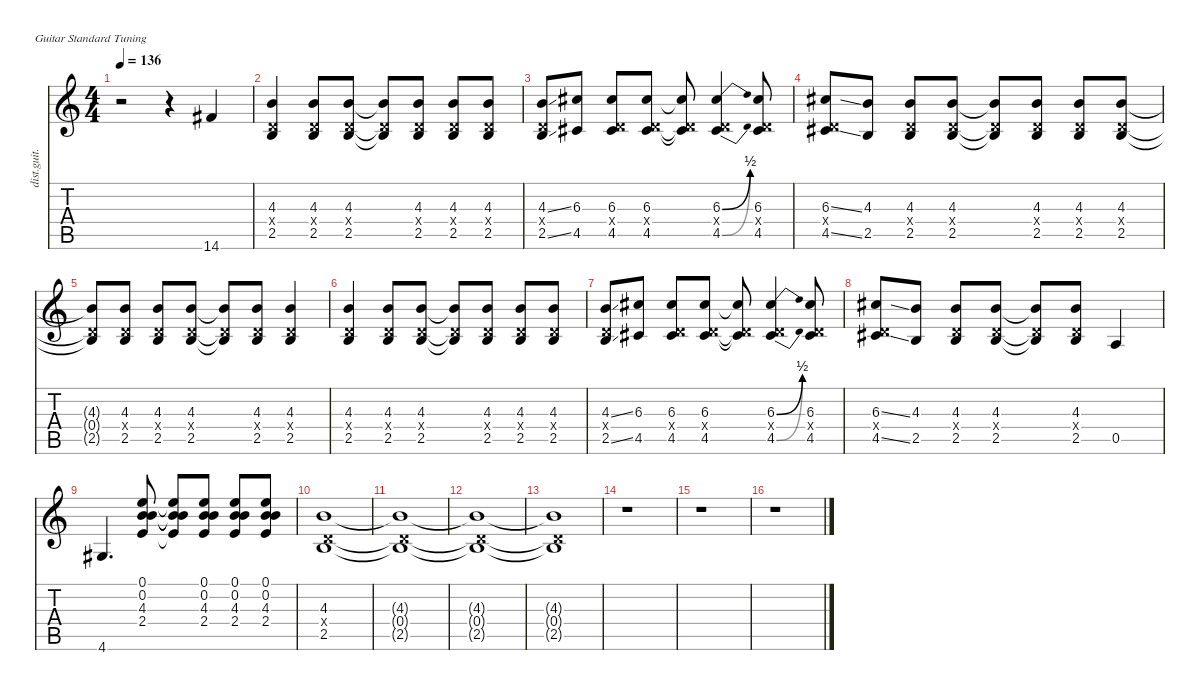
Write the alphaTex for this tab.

\defaultSystemsLayout 4
\hideDynamics
\bracketExtendMode nobrackets
\otherSystemsTrackNameOrientation horizontal
\track ("Guitar 1" "dist.guit.") {instrument distortionguitar}
\staff {score tabs}
\tuning (E4 B3 G3 D3 A2 E2)
\ts (4 4)
\tempo 136
\clef g2
\ks c
r.2{dy f instrument distortionguitar beam Down} r.4{beam Down} 14.6{acc #}.4{beam Up} |
(4.3 0.4{x} 2.5).4{beam Up} (4.3 0.4{x} 2.5).8{beam Up} (4.3 0.4{x} 2.5).8{beam Up} (4.3{t} 0.4{x t} 2.5{t}).8{beam Up} (4.3 0.4{x} 2.5).8{beam Up} (4.3 0.4{x} 2.5).8{beam Up} (4.3 0.4{x} 2.5).8{beam Up} |
(4.3{ss} 0.4{x} 2.5{ss}).8{beam Up} (6.3{acc #} 4.5{acc #}).8{beam Up} (6.3{acc #} 0.4{x} 4.5{acc #}).8{beam Up} (6.3{acc #} 0.4{x} 4.5{acc #}).8{beam Up} (6.3{t acc #} 0.4{x t} 4.5{t acc #}).8{beam Up} (6.3{be (bend 0 0 30 2) acc #} 0.4{x} 4.5{be (bend 0 0 30 2) acc #}).4{beam Up} (6.3{acc #} 0.4{x} 4.5{acc #}).8{beam Up} |
(6.3{ss acc #} 0.4{x} 4.5{ss acc #}).8{beam Up} (4.3 2.5).8{beam Up} (4.3 0.4{x} 2.5).8{beam Up} (4.3 0.4{x} 2.5).8{beam Up} (4.3{t} 0.4{x t} 2.5{t}).8{beam Up} (4.3 0.4{x} 2.5).8{beam Up} (4.3 0.4{x} 2.5).8{beam Up} (4.3 0.4{x} 2.5).8{beam Up} |
(4.3{t} 0.4{x t} 2.5{t}).8{beam Up} (4.3 0.4{x} 2.5).8{beam Up} (4.3 0.4{x} 2.5).8{beam Up} (4.3 0.4{x} 2.5).8{beam Up} (4.3{t} 0.4{x t} 2.5{t}).8{beam Up} (4.3 0.4{x} 2.5).8{beam Up} (4.3 0.4{x} 2.5).4{beam Up} |
(4.3 0.4{x} 2.5).4{beam Up} (4.3 0.4{x} 2.5).8{beam Up} (4.3 0.4{x} 2.5).8{beam Up} (4.3{t} 0.4{x t} 2.5{t}).8{beam Up} (4.3 0.4{x} 2.5).8{beam Up} (4.3 0.4{x} 2.5).8{beam Up} (4.3 0.4{x} 2.5).8{beam Up} |
(4.3{ss} 0.4{x} 2.5{ss}).8{beam Up} (6.3{acc #} 4.5{acc #}).8{beam Up} (6.3{acc #} 0.4{x} 4.5{acc #}).8{beam Up} (6.3{acc #} 0.4{x} 4.5{acc #}).8{beam Up} (6.3{t acc #} 0.4{x t} 4.5{t acc #}).8{beam Up} (6.3{be (bend 0 0 30 2) acc #} 0.4{x} 4.5{be (bend 0 0 30 2) acc #}).4{beam Up} (6.3{acc #} 0.4{x} 4.5{acc #}).8{beam Up} |
(6.3{ss acc #} 0.4{x} 4.5{ss acc #}).8{beam Up} (4.3 2.5).8{beam Up} (4.3 0.4{x} 2.5).8{beam Up} (4.3 0.4{x} 2.5).8{beam Up} (4.3{t} 0.4{x t} 2.5{t}).8{beam Up} (4.3 0.4{x} 2.5).8{beam Up} 0.5.4{beam Up} |
4.6{acc #}.4{d beam Up} (0.1 0.2 4.3 2.4).8{beam Up} (0.1{t} 0.2{t} 4.3{t} 2.4{t}).8{beam Up} (0.1 0.2 4.3 2.4).8{beam Up} (0.1 0.2 4.3 2.4).8{beam Up} (0.1 0.2 4.3 2.4).8{beam Up} |
(4.3 0.4{x} 2.5).1{beam Up} |
(4.3{t} 0.4{x t} 2.5{t}).1{beam Up} |
(4.3{t} 0.4{x t} 2.5{t}).1{beam Up} |
(4.3{t} 0.4{x t} 2.5{t}).1{beam Up} |
r.1{beam Down} |
r.1{beam Down} |
r.1{beam Down}
